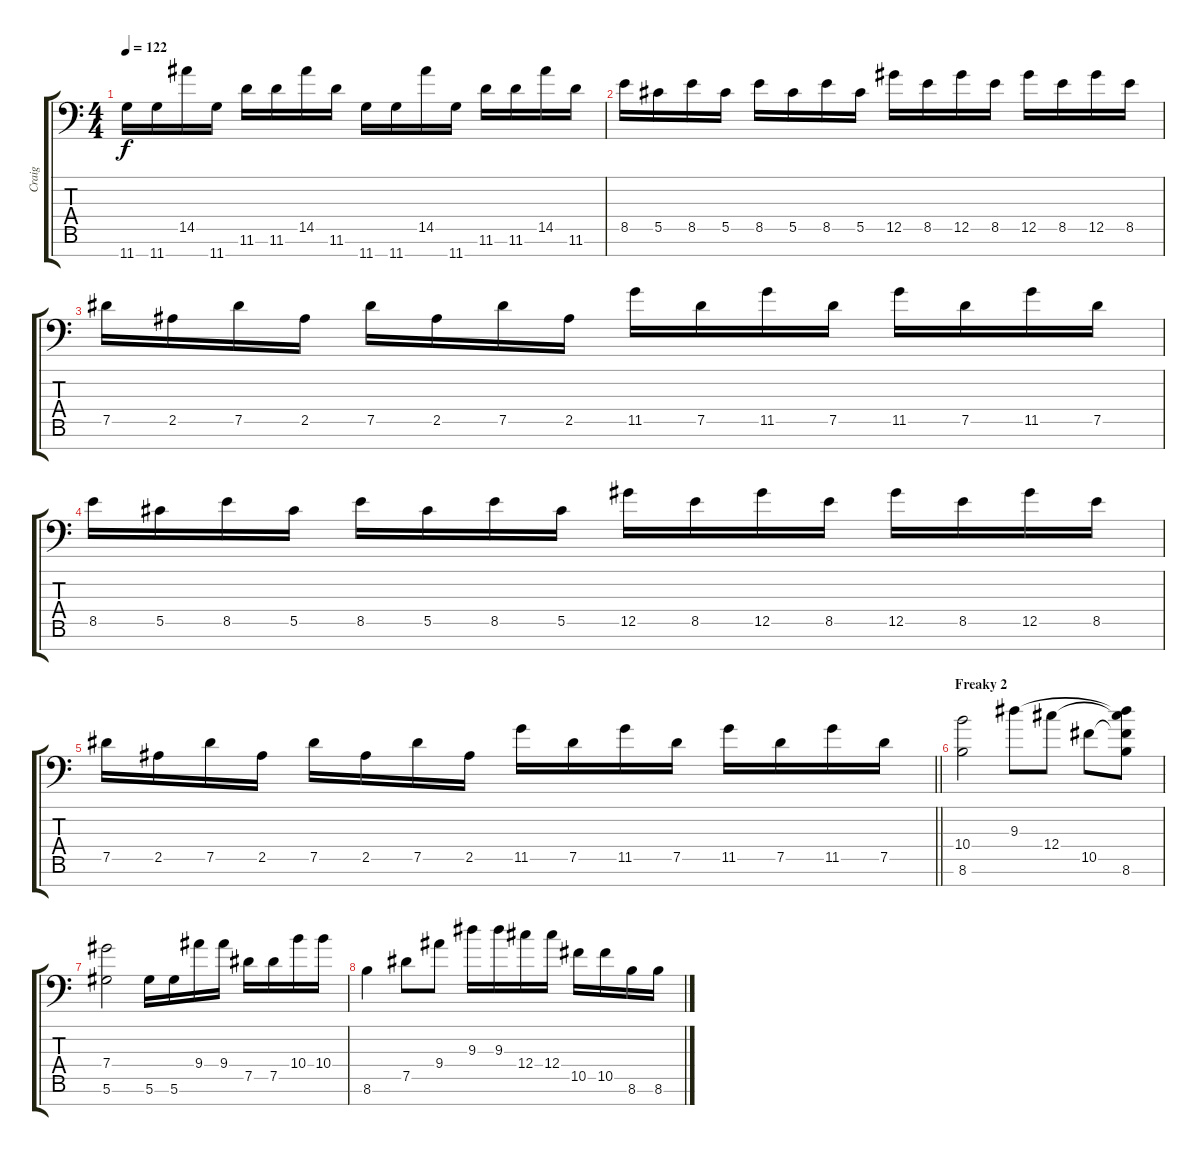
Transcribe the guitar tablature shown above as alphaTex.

\track ("Craig" "Craig") {solo instrument distortionguitar}
\staff {score tabs}
\tuning (Eb4 Bb3 Gb3 Db3 Ab2 Eb2 Ab1) {hide}
\ts (4 4)
\tempo 122
\clef f4
\ks c
11.7.16{dy f} 11.7.16 14.5.16 11.7.16 11.6.16 11.6.16 14.5.16 11.6.16 11.7.16 11.7.16 14.5.16 11.7.16 11.6.16 11.6.16 14.5.16 11.6.16 |
8.5.16 5.5.16 8.5.16 5.5.16 8.5.16 5.5.16 8.5.16 5.5.16 12.5.16 8.5.16 12.5.16 8.5.16 12.5.16 8.5.16 12.5.16 8.5.16 |
7.5.16 2.5.16 7.5.16 2.5.16 7.5.16 2.5.16 7.5.16 2.5.16 11.5.16 7.5.16 11.5.16 7.5.16 11.5.16 7.5.16 11.5.16 7.5.16 |
8.5.16 5.5.16 8.5.16 5.5.16 8.5.16 5.5.16 8.5.16 5.5.16 12.5.16 8.5.16 12.5.16 8.5.16 12.5.16 8.5.16 12.5.16 8.5.16 |
\barLineRight lightlight
7.5.16 2.5.16 7.5.16 2.5.16 7.5.16 2.5.16 7.5.16 2.5.16 11.5.16 7.5.16 11.5.16 7.5.16 11.5.16 7.5.16 11.5.16 7.5.16 |
\section ("" "Freaky 2")
(10.4 8.6).2 9.3.8 12.4.8 10.5.8 (9.3{t} 12.4{t} 10.5{t} 8.6).8 |
(7.4 5.6).2 5.6.16 5.6.16 9.4.16 9.4.16 7.5.16 7.5.16 10.4.16 10.4.16 |
8.6.4 7.5.8 9.4.8 9.3.16 9.3.16 12.4.16 12.4.16 10.5.16 10.5.16 8.6.16 8.6.16
